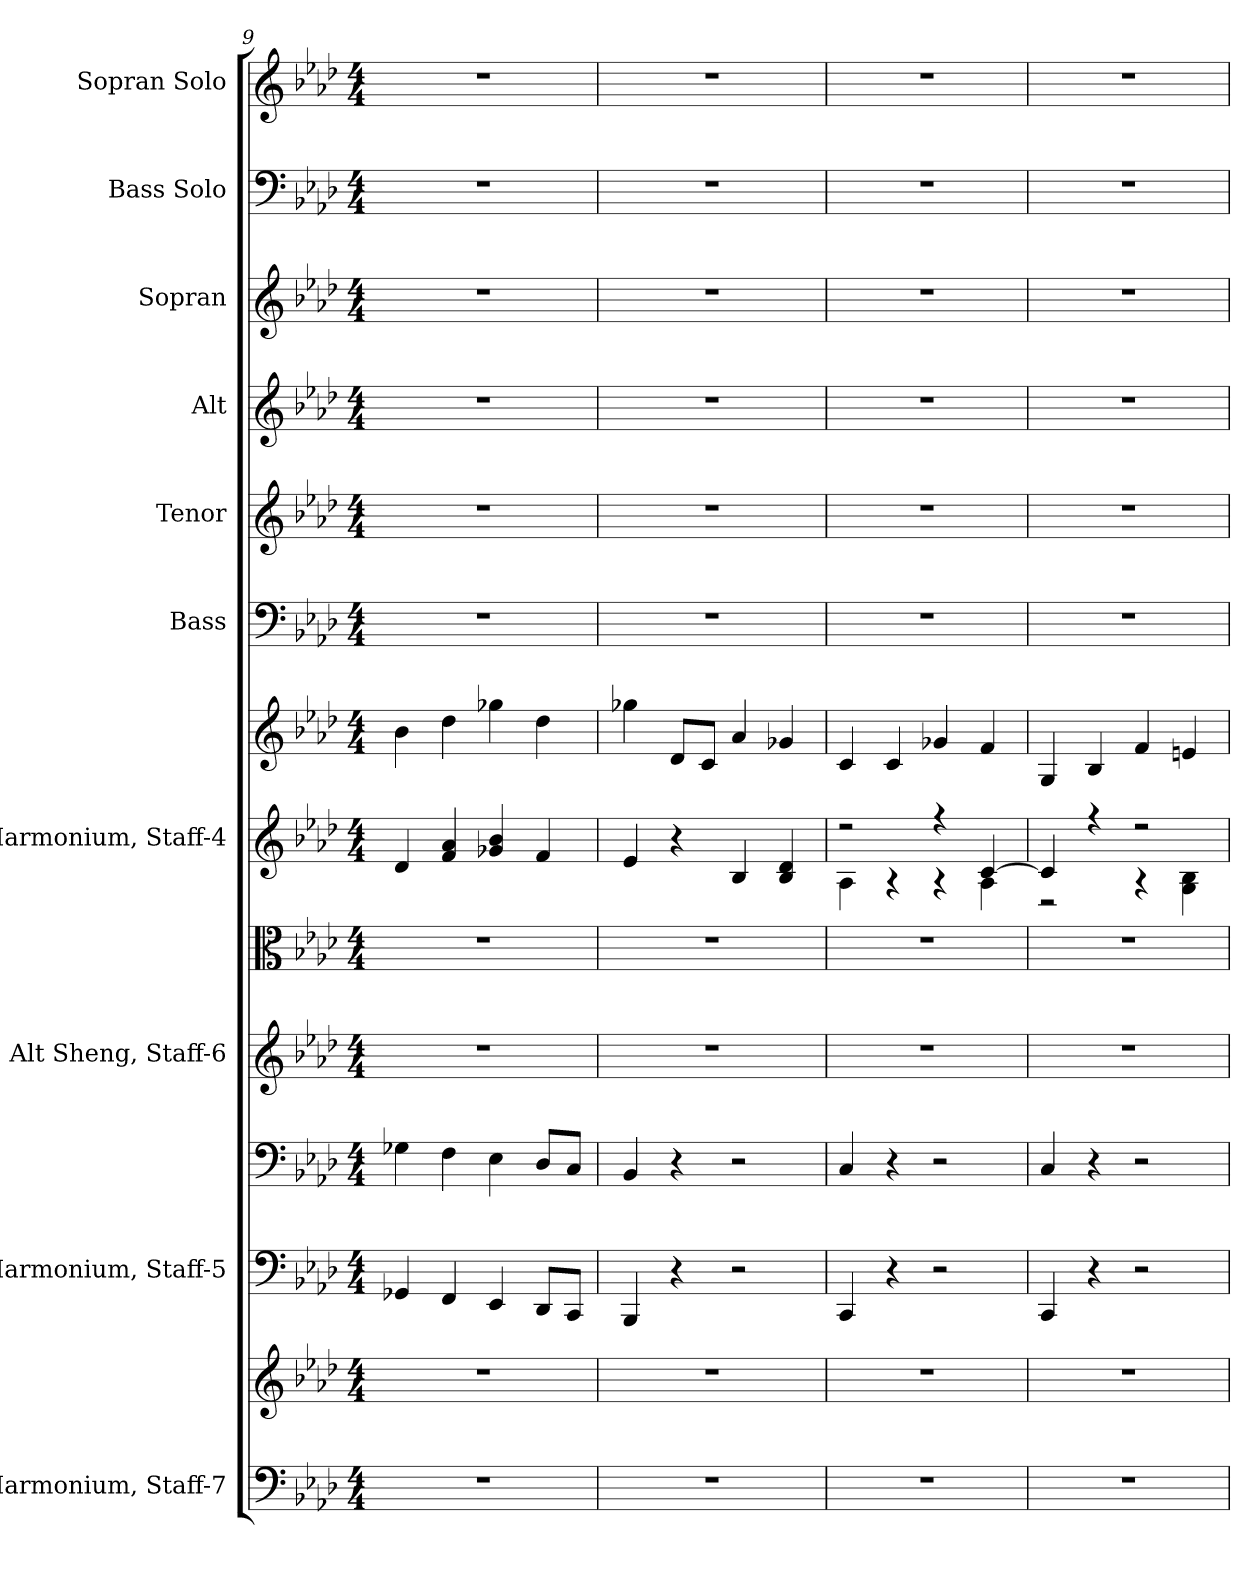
**kern	**kern	**kern	**kern	**kern	**kern	**kern	**kern	**kern	**kern	**kern	**kern	**kern	**kern
*part10	*part10	*part9	*part9	*part8	*part8	*part7	*part7	*part6	*part5	*part4	*part3	*part2	*part1
*staff14	*staff13	*staff12	*staff11	*staff10	*staff9	*staff8	*staff7	*staff6	*staff5	*staff4	*staff3	*staff2	*staff1
*I"Harmonium, Staff-7	*	*I"Harmonium, Staff-5	*	*I"Alt Sheng, Staff-6	*	*I"Harmonium, Staff-4	*	*I"Bass	*I"Tenor	*I"Alt	*I"Sopran	*I"Bass Solo	*I"Sopran Solo
*	*	*	*	*	*	*	*	*I'Bss	*I'Ten	*I'Alt	*I'Sop	*I'B.	*I'S.
!!LO:PB:g=z
*clefF4	*clefG2	*clefF4	*clefF4	*clefG2	*clefC3	*clefG2	*clefG2	*clefF4	*clefG2	*clefG2	*clefG2	*clefF4	*clefG2
*	*	*	*	*	*	*	*	*	*ITrd4c7	*ITrd2c3	*ITrd2c3	*	*
*k[b-e-a-d-]	*k[b-e-a-d-]	*k[b-e-a-d-]	*k[b-e-a-d-]	*k[b-e-a-d-]	*k[b-e-a-d-]	*k[b-e-a-d-]	*k[b-e-a-d-]	*k[b-e-a-d-]	*k[b-e-a-d-g-]	*k[b-]	*k[b-]	*k[b-e-a-d-]	*k[b-e-a-d-]
*M4/4	*M4/4	*M4/4	*M4/4	*M4/4	*M4/4	*M4/4	*M4/4	*M4/4	*M4/4	*M4/4	*M4/4	*M4/4	*M4/4
=9	=9	=9	=9	=9	=9	=9	=9	=9	=9	=9	=9	=9	=9
1r	1r	4GG-X/	4G-X\	1r	1r	4d-/	4b-\	1r	1r	1r	1r	1r	1r
.	.	4FF/	4F\	.	.	4f/ 4a-/	4dd-\	.	.	.	.	.	.
.	.	4EE-/	4E-\	.	.	4g-X/ 4b-/	4gg-X\	.	.	.	.	.	.
.	.	8DD-/L	8D-/L	.	.	4f/	4dd-\	.	.	.	.	.	.
.	.	8CC/J	8C/J	.	.	.	.	.	.	.	.	.	.
=10	=10	=10	=10	=10	=10	=10	=10	=10	=10	=10	=10	=10	=10
1r	1r	4BBB-/	4BB-/	1r	1r	4e-/	4gg-X\	1r	1r	1r	1r	1r	1r
.	.	4r	4r	.	.	4r	8d-/L	.	.	.	.	.	.
.	.	.	.	.	.	.	8c/J	.	.	.	.	.	.
.	.	2r	2r	.	.	4B-/	4a-/	.	.	.	.	.	.
.	.	.	.	.	.	4B-/ 4d-/	4g-X/	.	.	.	.	.	.
=11	=11	=11	=11	=11	=11	=11	=11	=11	=11	=11	=11	=11	=11
*	*	*	*	*	*	*^	*	*	*	*	*	*	*
1r	1r	4CC/	4C/	1r	1r	2r	4A-\	4c/	1r	1r	1r	1r	1r	1r
.	.	4r	4r	.	.	.	4r	4c/	.	.	.	.	.	.
.	.	2r	2r	.	.	4r	4r	4g-X/	.	.	.	.	.	.
.	.	.	.	.	.	[4c/	4A-\	4f/	.	.	.	.	.	.
=12	=12	=12	=12	=12	=12	=12	=12	=12	=12	=12	=12	=12	=12	=12
1r	1r	4CC/	4C/	1r	1r	4c/]	2r	4G/	1r	1r	1r	1r	1r	1r
.	.	4r	4r	.	.	4r	.	4B-/	.	.	.	.	.	.
.	.	2r	2r	.	.	2r	4r	4f/	.	.	.	.	.	.
.	.	.	.	.	.	.	4G\ 4B-\	4en/	.	.	.	.	.	.
*	*	*	*	*	*	*v	*v	*	*	*	*	*	*	*
=	=	=	=	=	=	=	=	=	=	=	=	=	=
*-	*-	*-	*-	*-	*-	*-	*-	*-	*-	*-	*-	*-	*-
